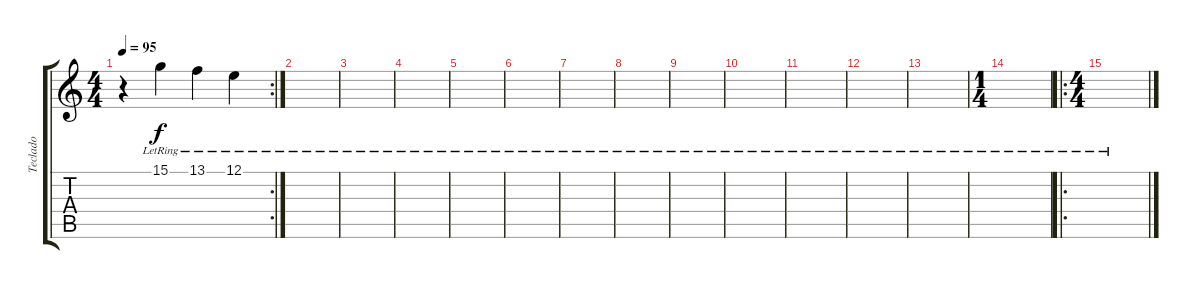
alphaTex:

\track ("Teclado" "Teclado") {instrument accordion}
\staff {score tabs}
\tuning (E4 B3 G3 D3 A2 E2) {hide}
\rc 2
\ts (4 4)
\tempo 95
\clef g2
\ks c
r.4{dy mf volume 16 balance 10 instrument electricgrandpiano} 15.1{lr}.4{dy f volume 16 instrument electricgrandpiano} 13.1{lr}.4 12.1{lr}.4 |
|
|
|
|
|
|
|
|
|
|
|
|
\ts (1 4)
|
\ro
\ts (4 4)
